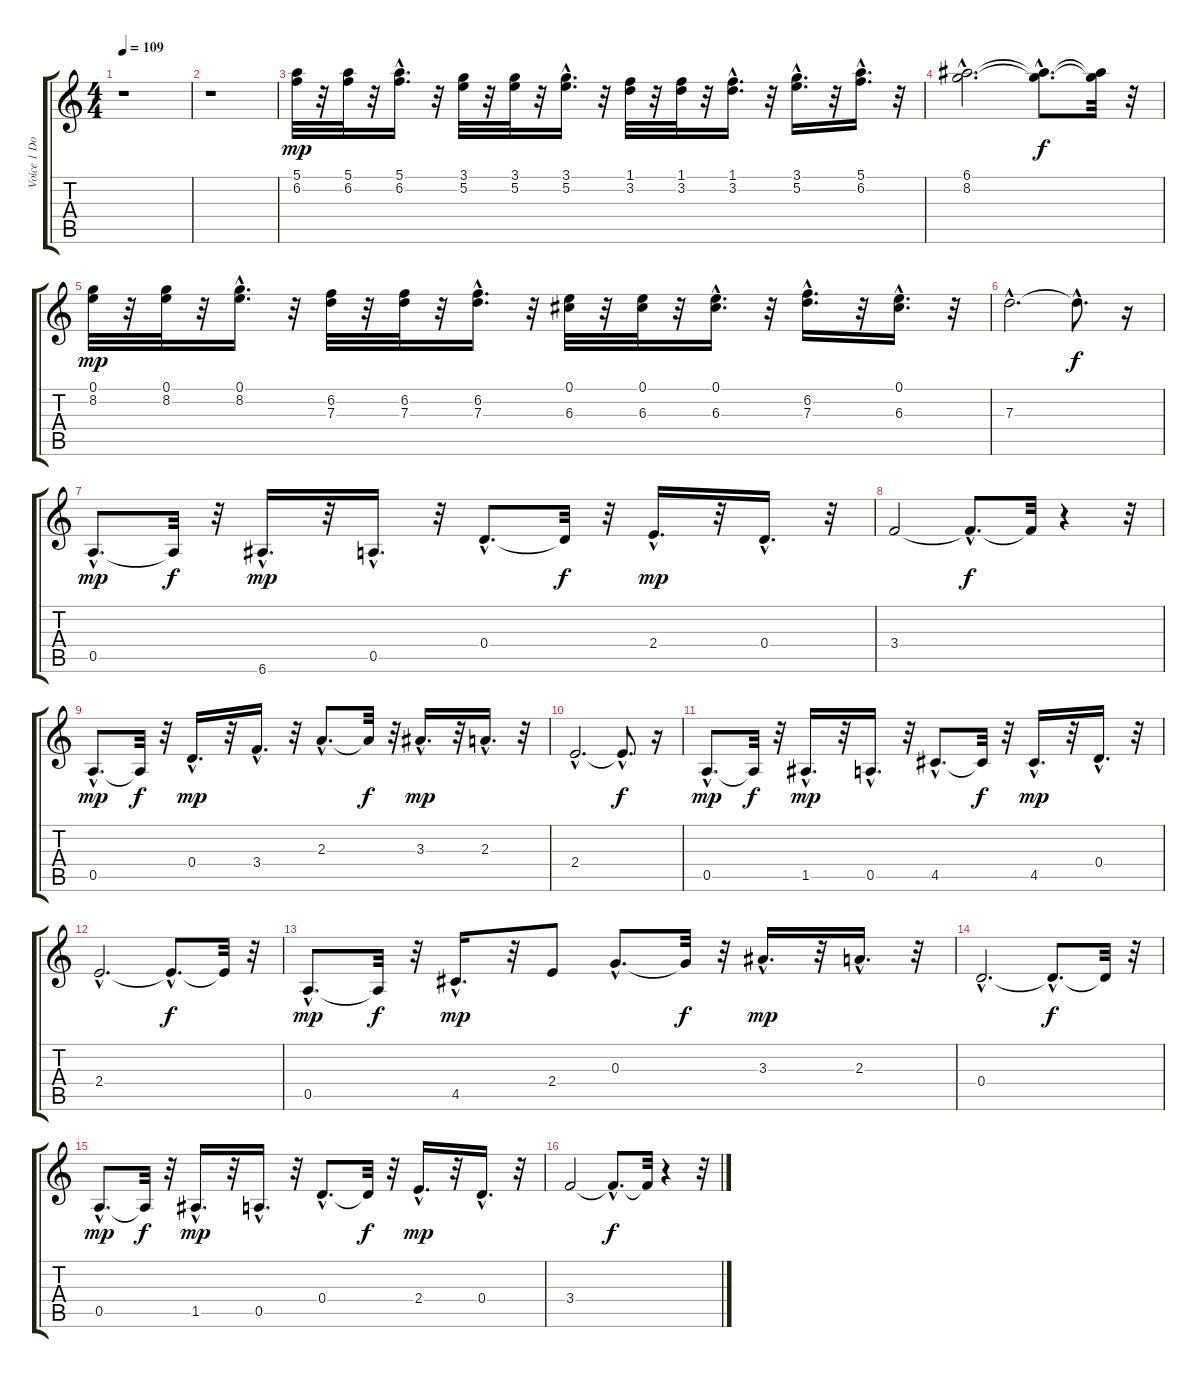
\track ("Voice 1 Doubled" "Voice 1 Do") {instrument electricguitarjazz}
\staff {score tabs}
\tuning (E4 B3 G3 D3 A2 E2) {hide}
\ts (4 4)
\tempo 109
\clef g2
\ks c
r.1{dy mp instrument electricguitarjazz} |
r.1 |
(5.1 6.2).32 r.32 (5.1 6.2).32 r.32 (5.1{hac} 6.2{hac}).16{d} r.32 (3.1 5.2).32 r.32 (3.1 5.2).32 r.32 (3.1{hac} 5.2{hac}).16{d} r.32 (1.1 3.2).32 r.32 (1.1 3.2).32 r.32 (1.1{hac} 3.2{hac}).16{d} r.32 (3.1{hac} 5.2{hac}).16{d} r.32 (5.1{hac} 6.2{hac}).16{d} r.32 |
(6.1{hac} 8.2{hac}).2{d} (6.1{hac t} 8.2{hac t}).8{d dy f} (6.1{t} 8.2{t}).32 r.32 |
(0.1 8.2).32{dy mp} r.32 (0.1 8.2).32 r.32 (0.1{hac} 8.2{hac}).16{d} r.32 (6.2 7.3).32 r.32 (6.2 7.3).32 r.32 (6.2{hac} 7.3{hac}).16{d} r.32 (0.1 6.3).32 r.32 (0.1 6.3).32 r.32 (0.1{hac} 6.3{hac}).16{d} r.32 (6.2{hac} 7.3{hac}).16{d} r.32 (0.1{hac} 6.3{hac}).16{d} r.32 |
7.3{hac}.2{d} 7.3{hac t}.8{d dy f} r.16 |
0.5{hac}.8{d dy mp} 0.5{t}.32{dy f} r.32 6.6{hac}.16{d dy mp} r.32 0.5{hac}.16{d} r.32 0.4{hac}.8{d} 0.4{t}.32{dy f} r.32 2.4{hac}.16{d dy mp} r.32 0.4{hac}.16{d} r.32 |
3.4.2 3.4{hac t}.8{d dy f} 3.4{t}.32 r.4 r.32 |
0.5{hac}.8{d dy mp} 0.5{t}.32{dy f} r.32 0.4{hac}.16{d dy mp} r.32 3.4{hac}.16{d} r.32 2.3{hac}.8{d} 2.3{t}.32{dy f} r.32 3.3{hac}.16{d dy mp} r.32 2.3{hac}.16{d} r.32 |
2.4{hac}.2{d} 2.4{hac t}.8{d dy f} r.16 |
0.5{hac}.8{d dy mp} 0.5{t}.32{dy f} r.32 1.5{hac}.16{d dy mp} r.32 0.5{hac}.16{d} r.32 4.5{hac}.8{d} 4.5{t}.32{dy f} r.32 4.5{hac}.16{d dy mp} r.32 0.4{hac}.16{d} r.32 |
2.4{hac}.2{d} 2.4{hac t}.8{d dy f} 2.4{t}.32 r.32 |
0.5{hac}.8{d dy mp} 0.5{t}.32{dy f} r.32 4.5{hac}.16{d dy mp} r.32 2.4.8 0.3{hac}.8{d} 0.3{t}.32{dy f} r.32 3.3{hac}.16{d dy mp} r.32 2.3{hac}.16{d} r.32 |
0.4{hac}.2{d} 0.4{hac t}.8{d dy f} 0.4{t}.32 r.32 |
0.5{hac}.8{d dy mp} 0.5{t}.32{dy f} r.32 1.5{hac}.16{d dy mp} r.32 0.5{hac}.16{d} r.32 0.4{hac}.8{d} 0.4{t}.32{dy f} r.32 2.4{hac}.16{d dy mp} r.32 0.4{hac}.16{d} r.32 |
3.4.2 3.4{hac t}.8{d dy f} 3.4{t}.32 r.4 r.32
